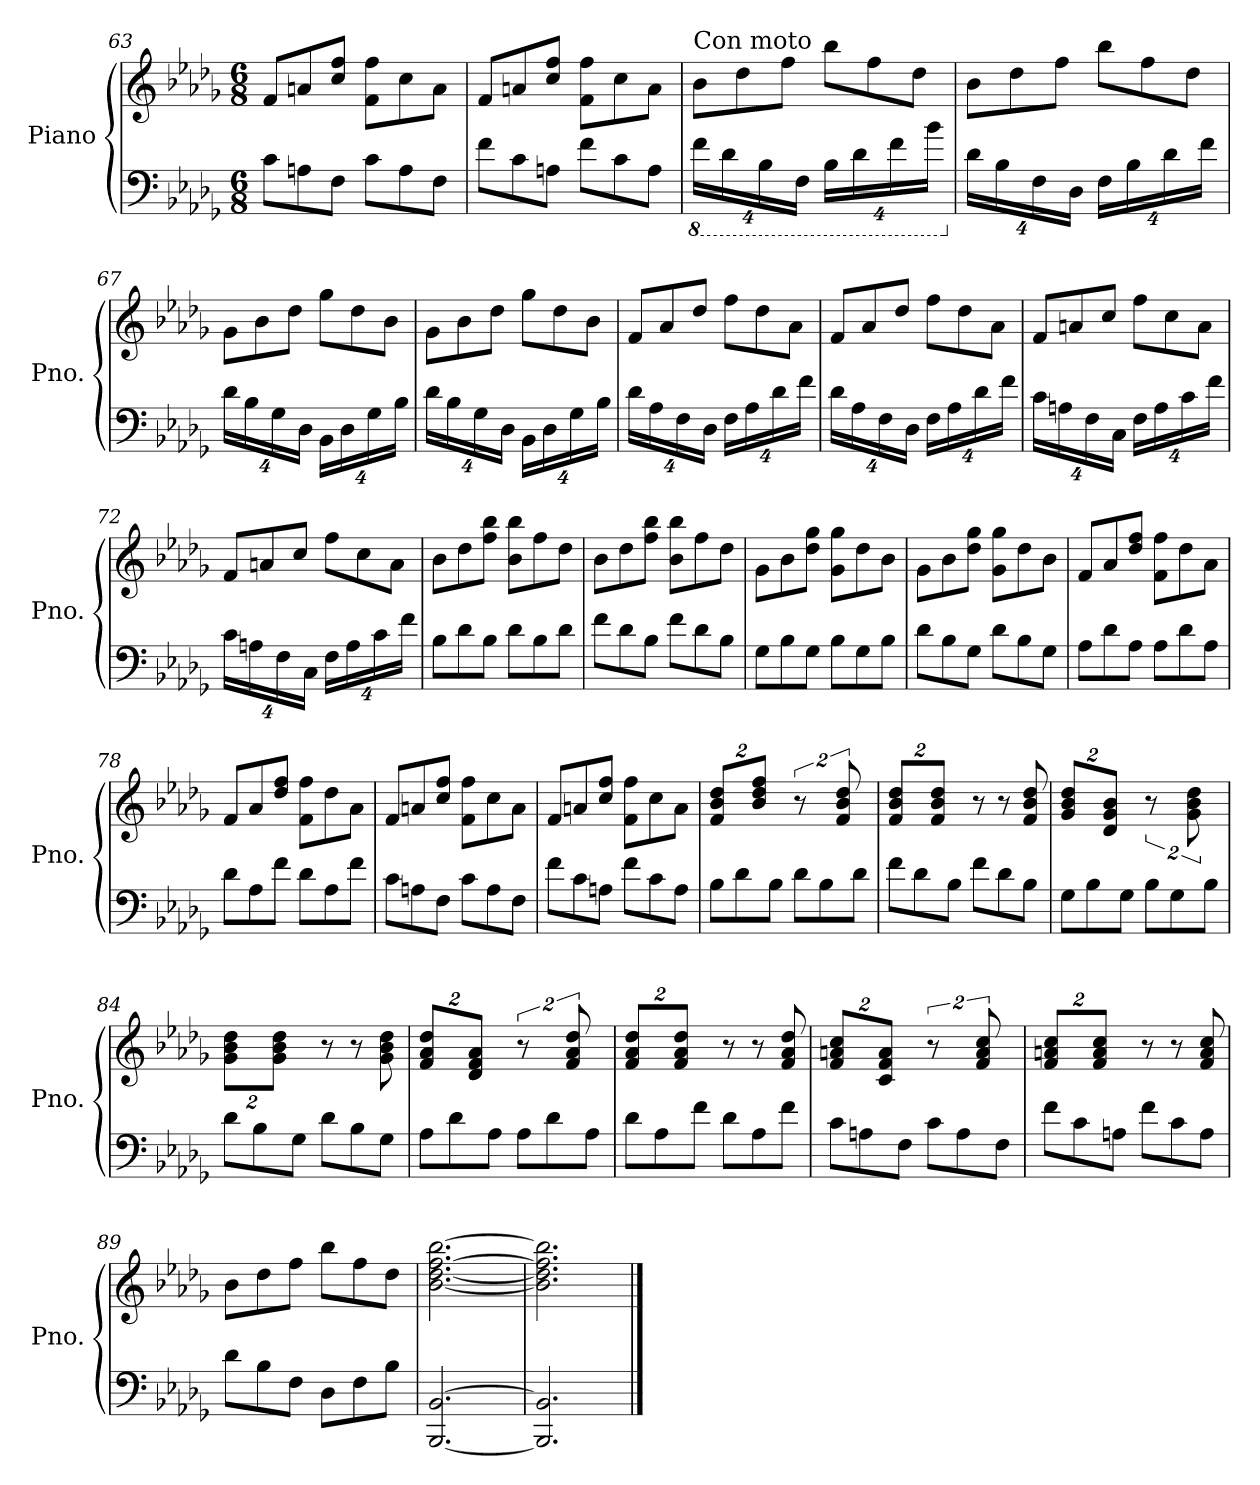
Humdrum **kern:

**kern	**kern
*part1	*part1
*staff2	*staff1
*I"Piano	*
*I'Pno.	*
!!LO:LB:g=z
*clefF4	*clefG2
*k[b-e-a-d-g-]	*k[b-e-a-d-g-]
*D-:	*D-:
*M6/8	*M6/8
=63	=63
8c\L	8f/L
8An\	8an/
8F\J	8cc/ 8ff/J
8c\L	8f\ 8ff\L
8A\	8cc\
8F\J	8a\J
=64	=64
8f\L	8f/L
8c\	8an/
8An\J	8cc/ 8ff/J
8f\L	8f\ 8ff\L
8c\	8cc\
8A\J	8a\J
=65	=65
*8ba	*
*Xbrackettup	*
!	!LO:TX:a:t=Con moto
32%3F\L	8b-\L
32%3D-\	.
.	8dd-\
32%3BB-\	.
.	8ff\J
32%3FF\J	.
32%3BB-\L	8bb-\L
32%3D-\	.
.	8ff\
32%3F\	.
.	8dd-\J
32%3B-\J	.
=66	=66
*X8ba	*
32%3d-\L	8b-\L
32%3B-\	.
.	8dd-\
32%3F\	.
.	8ff\J
32%3D-\J	.
32%3F\L	8bb-\L
32%3B-\	.
.	8ff\
32%3d-\	.
.	8dd-\J
32%3f\J	.
=67	=67
32%3d-\L	8g-\L
32%3B-\	.
.	8b-\
32%3G-\	.
.	8dd-\J
32%3D-\J	.
32%3BB-\L	8gg-\L
32%3D-\	.
.	8dd-\
32%3G-\	.
.	8b-\J
32%3B-\J	.
!!LO:LB:g=z
=68	=68
32%3d-\L	8g-\L
32%3B-\	.
.	8b-\
32%3G-\	.
.	8dd-\J
32%3D-\J	.
32%3BB-\L	8gg-\L
32%3D-\	.
.	8dd-\
32%3G-\	.
.	8b-\J
32%3B-\J	.
=69	=69
32%3d-\L	8f/L
32%3A-\	.
.	8a-/
32%3F\	.
.	8dd-/J
32%3D-\J	.
32%3F\L	8ff\L
32%3A-\	.
.	8dd-\
32%3d-\	.
.	8a-\J
32%3f\J	.
=70	=70
32%3d-\L	8f/L
32%3A-\	.
.	8a-/
32%3F\	.
.	8dd-/J
32%3D-\J	.
32%3F\L	8ff\L
32%3A-\	.
.	8dd-\
32%3d-\	.
.	8a-\J
32%3f\J	.
=71	=71
32%3c\L	8f/L
32%3An\	.
.	8an/
32%3F\	.
.	8cc/J
32%3C\J	.
32%3F\L	8ff\L
32%3A\	.
.	8cc\
32%3c\	.
.	8a\J
32%3f\J	.
!!LO:LB:g=z
=72	=72
32%3c\L	8f/L
32%3An\	.
.	8an/
32%3F\	.
.	8cc/J
32%3C\J	.
32%3F\L	8ff\L
32%3A\	.
.	8cc\
32%3c\	.
.	8a\J
32%3f\J	.
=73	=73
8B-\L	8b-\L
8d-\	8dd-\
8B-\J	8ff\ 8bb-\J
8d-\L	8b-\ 8bb-\L
8B-\	8ff\
8d-\J	8dd-\J
=74	=74
8f\L	8b-\L
8d-\	8dd-\
8B-\J	8ff\ 8bb-\J
8f\L	8b-\ 8bb-\L
8d-\	8ff\
8B-\J	8dd-\J
=75	=75
8G-\L	8g-\L
8B-\	8b-\
8G-\J	8dd-\ 8gg-\J
8B-\L	8g-\ 8gg-\L
8G-\	8dd-\
8B-\J	8b-\J
=76	=76
8d-\L	8g-\L
8B-\	8b-\
8G-\J	8dd-\ 8gg-\J
8d-\L	8g-\ 8gg-\L
8B-\	8dd-\
8G-\J	8b-\J
!!LO:PB:g=z
=77	=77
8A-\L	8f/L
8d-\	8a-/
8A-\J	8dd-/ 8ff/J
8A-\L	8f\ 8ff\L
8d-\	8dd-\
8A-\J	8a-\J
=78	=78
8d-\L	8f/L
8A-\	8a-/
8f\J	8dd-/ 8ff/J
8d-\L	8f\ 8ff\L
8A-\	8dd-\
8f\J	8a-\J
=79	=79
8c\L	8f/L
8An\	8an/
8F\J	8cc/ 8ff/J
8c\L	8f\ 8ff\L
8A\	8cc\
8F\J	8a\J
=80	=80
8f\L	8f/L
8c\	8an/
8An\J	8cc/ 8ff/J
8f\L	8f\ 8ff\L
8c\	8cc\
8A\J	8a\J
=81	=81
*	*Xbrackettup
8B-\L	16%3f/ 16%3b-/ 16%3dd-/L
8d-\	.
.	16%3b-/ 16%3dd-/ 16%3ff/J
8B-\J	.
*	*brackettup
8d-\L	16%3r
8B-\	.
.	16%3f/ 16%3b-/ 16%3dd-/
8d-\J	.
!!LO:LB:g=z
=82	=82
*	*Xbrackettup
8f\L	16%3f/ 16%3b-/ 16%3dd-/L
8d-\	.
.	16%3f/ 16%3b-/ 16%3dd-/J
8B-\J	.
8f\L	8r
8d-\	8r
8B-\J	8f/ 8b-/ 8dd-/
=83	=83
8G-\L	16%3g-/ 16%3b-/ 16%3dd-/L
8B-\	.
.	16%3d-/ 16%3g-/ 16%3b-/J
8G-\J	.
*	*brackettup
8B-\L	16%3r
8G-\	.
.	16%3g-\ 16%3b-\ 16%3dd-\
8B-\J	.
=84	=84
*	*Xbrackettup
8d-\L	16%3g-\ 16%3b-\ 16%3dd-\L
8B-\	.
.	16%3g-\ 16%3b-\ 16%3dd-\J
8G-\J	.
8d-\L	8r
8B-\	8r
8G-\J	8g-\ 8b-\ 8dd-\
=85	=85
8A-\L	16%3f/ 16%3a-/ 16%3dd-/L
8d-\	.
.	16%3d-/ 16%3f/ 16%3a-/J
8A-\J	.
*	*brackettup
8A-\L	16%3r
8d-\	.
.	16%3f/ 16%3a-/ 16%3dd-/
8A-\J	.
=86	=86
*	*Xbrackettup
8d-\L	16%3f/ 16%3a-/ 16%3dd-/L
8A-\	.
.	16%3f/ 16%3a-/ 16%3dd-/J
8f\J	.
8d-\L	8r
8A-\	8r
8f\J	8f/ 8a-/ 8dd-/
!!LO:LB:g=z
=87	=87
8c\L	16%3f/ 16%3an/ 16%3cc/L
8An\	.
.	16%3c/ 16%3f/ 16%3a/J
8F\J	.
*	*brackettup
8c\L	16%3r
8A\	.
.	16%3f/ 16%3a/ 16%3cc/
8F\J	.
=88	=88
*	*Xbrackettup
8f\L	16%3f/ 16%3an/ 16%3cc/L
8c\	.
.	16%3f/ 16%3a/ 16%3cc/J
8An\J	.
8f\L	8r
8c\	8r
8A\J	8f/ 8a/ 8cc/
=89	=89
8d-\L	8b-\L
8B-\	8dd-\
8F\J	8ff\J
8D-\L	8bb-\L
8F\	8ff\
8B-\J	8dd-\J
=90	=90
[2.BBB-/ [2.BB-/	[2.b-\ [2.dd-\ [2.ff\ [2.bb-\
=91	=91
2.BBB-/] 2.BB-/]	2.b-\] 2.dd-\] 2.ff\] 2.bb-\]
==	==
*-	*-
